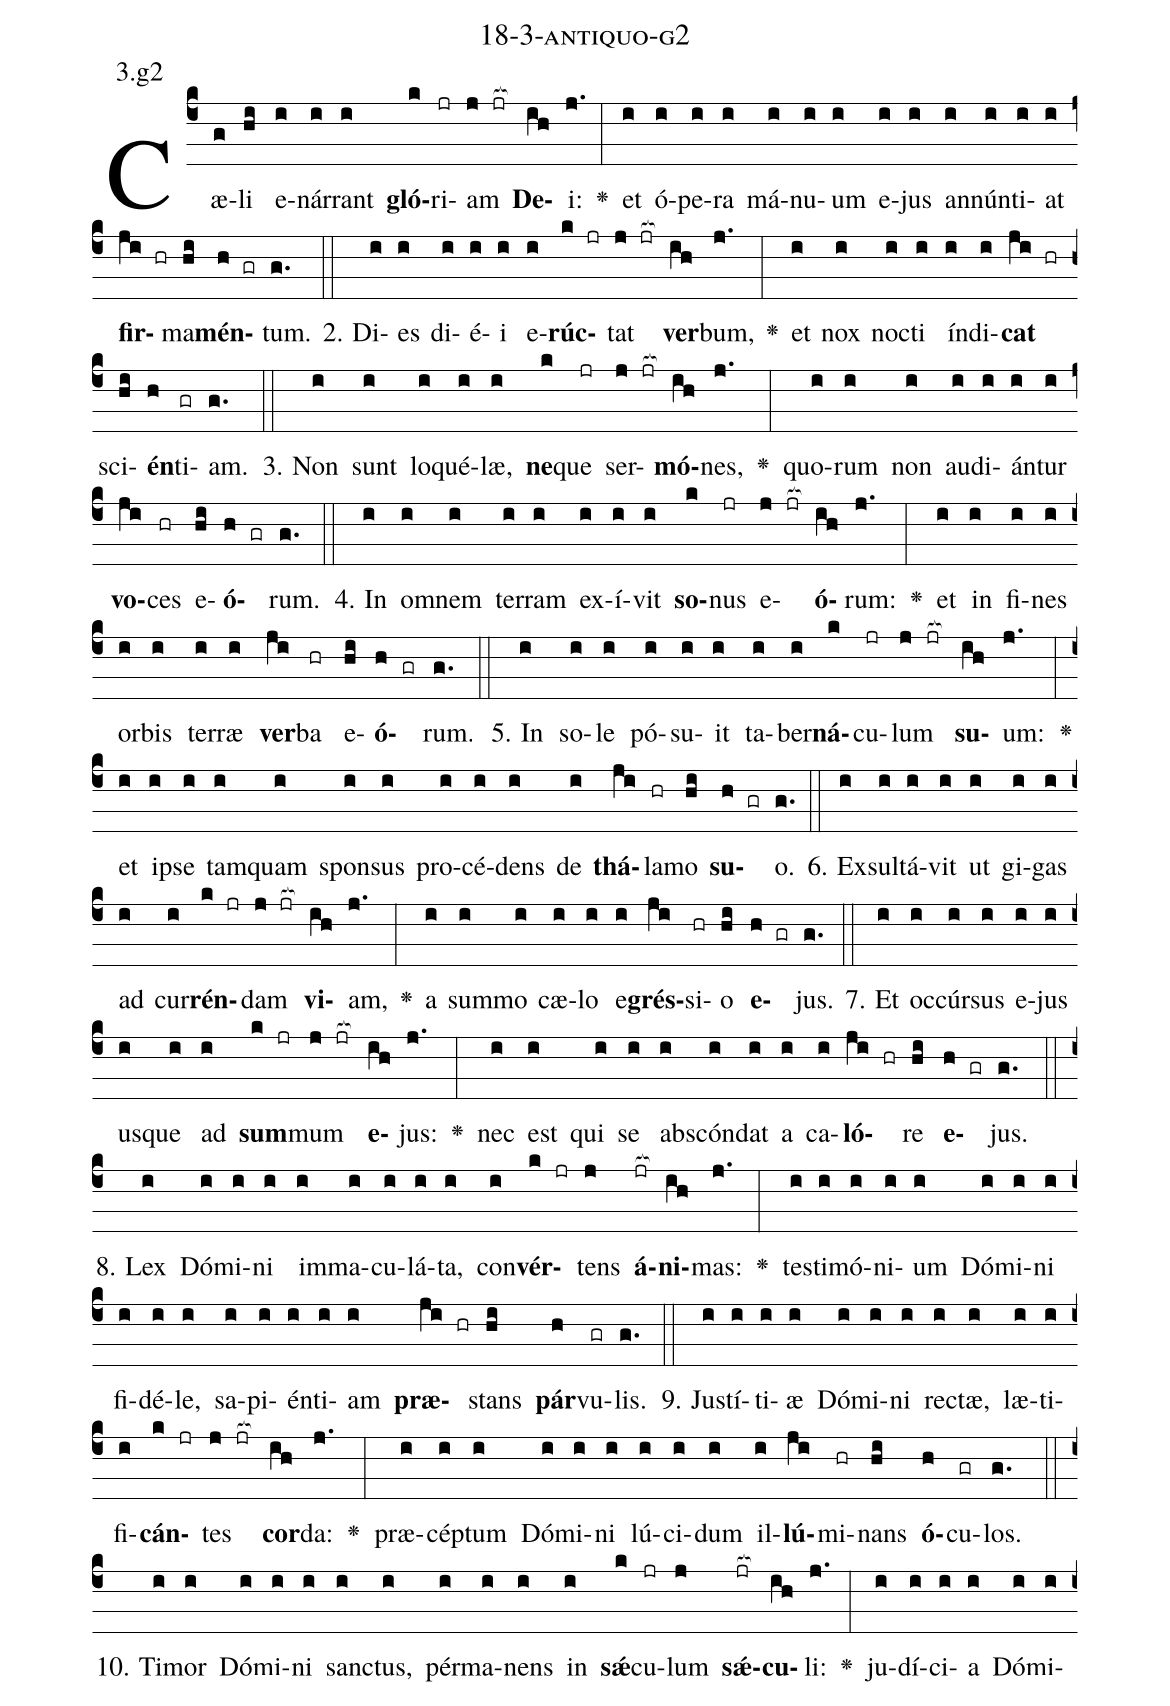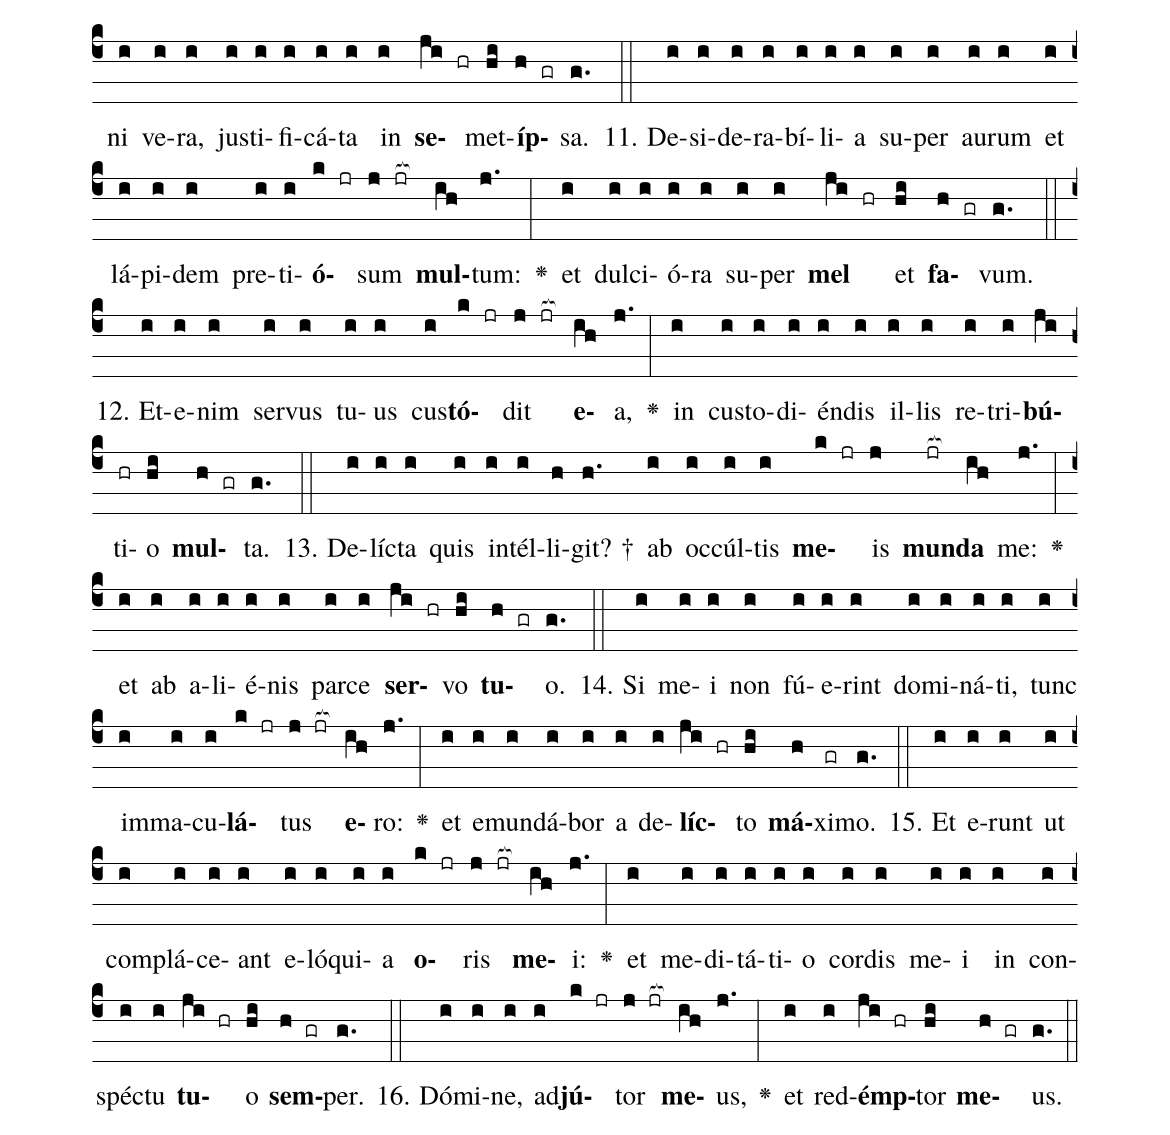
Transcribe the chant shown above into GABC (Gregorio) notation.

name: 18-3-antiquo-g2;
annotation: 3.g2;
%%
(c4)Cæ(g)li(hi) e(i)nár(i)rant(i) <b>gló</b>(k)ri(jr)am(j jr[ocb:1{]) <b>De</b>(ih[ocb:0}])i:(j.) <v>\greheightstar</v>(:) et(i) ó(i)pe(i)ra(i) má(i)nu(i)um(i) e(i)jus(i) an(i)nún(i)ti(i)at(i) <b>fir</b>(ji hr)ma(hi)<b>mén</b>(h gr)tum.(g.) (::)
2. Di(i)es(i) di(i)é(i)i(i) e(i)<b>rúc</b>(k jr)tat(j jr[ocb:1{]) <b>ver</b>(ih[ocb:0}])bum,(j.) <v>\greheightstar</v>(:) et(i) nox(i) noc(i)ti(i) ín(i)di(i)<b>cat</b>(ji hr) sci(hi)<b>én</b>(h)ti(gr)am.(g.) (::)
3. Non(i) sunt(i) lo(i)qué(i)læ,(i) <b>ne</b>(k)que(jr) ser(j jr[ocb:1{])<b>mó</b>(ih[ocb:0}])nes,(j.) <v>\greheightstar</v>(:) quo(i)rum(i) non(i) au(i)di(i)án(i)tur(i) <b>vo</b>(ji)ces(hr) e(hi)<b>ó</b>(h gr)rum.(g.) (::)
4. In(i) om(i)nem(i) ter(i)ram(i) ex(i)í(i)vit(i) <b>so</b>(k)nus(jr) e(j jr[ocb:1{])<b>ó</b>(ih[ocb:0}])rum:(j.) <v>\greheightstar</v>(:) et(i) in(i) fi(i)nes(i) or(i)bis(i) ter(i)ræ(i) <b>ver</b>(ji)ba(hr) e(hi)<b>ó</b>(h gr)rum.(g.) (::)
5. In(i) so(i)le(i) pó(i)su(i)it(i) ta(i)ber(i)<b>ná</b>(k)cu(jr)lum(j jr[ocb:1{]) <b>su</b>(ih[ocb:0}])um:(j.) <v>\greheightstar</v>(:) et(i) ip(i)se(i) tam(i)quam(i) spon(i)sus(i) pro(i)cé(i)dens(i) de(i) <b>thá</b>(ji)la(hr)mo(hi) <b>su</b>(h gr)o.(g.) (::)
6. Ex(i)sul(i)tá(i)vit(i) ut(i) gi(i)gas(i) ad(i) cur(i)<b>rén</b>(k jr)dam(j jr[ocb:1{]) <b>vi</b>(ih[ocb:0}])am,(j.) <v>\greheightstar</v>(:) a(i) sum(i)mo(i) cæ(i)lo(i) e(i)<b>grés</b>(ji)si(hr)o(hi) <b>e</b>(h gr)jus.(g.) (::)
7. Et(i) oc(i)cúr(i)sus(i) e(i)jus(i) us(i)que(i) ad(i) <b>sum</b>(k jr)mum(j jr[ocb:1{]) <b>e</b>(ih[ocb:0}])jus:(j.) <v>\greheightstar</v>(:) nec(i) est(i) qui(i) se(i) abs(i)cón(i)dat(i) a(i) ca(i)<b>ló</b>(ji hr)re(hi) <b>e</b>(h gr)jus.(g.) (::)
8. Lex(i) Dó(i)mi(i)ni(i) im(i)ma(i)cu(i)lá(i)ta,(i) con(i)<b>vér</b>(k jr)tens(j) <b>á</b>(jr[ocb:1{])<b>ni</b>(ih[ocb:0}])mas:(j.) <v>\greheightstar</v>(:) tes(i)ti(i)mó(i)ni(i)um(i) Dó(i)mi(i)ni(i) fi(i)dé(i)le,(i) sa(i)pi(i)én(i)ti(i)am(i) <b>præ</b>(ji hr)stans(hi) <b>pár</b>(h)vu(gr)lis.(g.) (::)
9. Jus(i)tí(i)ti(i)æ(i) Dó(i)mi(i)ni(i) rec(i)tæ,(i) læ(i)ti(i)fi(i)<b>cán</b>(k jr)tes(j jr[ocb:1{]) <b>cor</b>(ih[ocb:0}])da:(j.) <v>\greheightstar</v>(:) præ(i)cép(i)tum(i) Dó(i)mi(i)ni(i) lú(i)ci(i)dum(i) il(i)<b>lú</b>(ji)mi(hr)nans(hi) <b>ó</b>(h)cu(gr)los.(g.) (::)
10. Ti(i)mor(i) Dó(i)mi(i)ni(i) sanc(i)tus,(i) pér(i)ma(i)nens(i) in(i) <b>sǽ</b>(k)cu(jr)lum(j) <b>sǽ</b>(jr[ocb:1{])<b>cu</b>(ih[ocb:0}])li:(j.) <v>\greheightstar</v>(:) ju(i)dí(i)ci(i)a(i) Dó(i)mi(i)ni(i) ve(i)ra,(i) jus(i)ti(i)fi(i)cá(i)ta(i) in(i) <b>se</b>(ji hr)met(hi)<b>íp</b>(h gr)sa.(g.) (::)
11. De(i)si(i)de(i)ra(i)bí(i)li(i)a(i) su(i)per(i) au(i)rum(i) et(i) lá(i)pi(i)dem(i) pre(i)ti(i)<b>ó</b>(k jr)sum(j jr[ocb:1{]) <b>mul</b>(ih[ocb:0}])tum:(j.) <v>\greheightstar</v>(:) et(i) dul(i)ci(i)ó(i)ra(i) su(i)per(i) <b>mel</b>(ji hr) et(hi) <b>fa</b>(h gr)vum.(g.) (::)
12. Et(i)e(i)nim(i) ser(i)vus(i) tu(i)us(i) cus(i)<b>tó</b>(k jr)dit(j jr[ocb:1{]) <b>e</b>(ih[ocb:0}])a,(j.) <v>\greheightstar</v>(:) in(i) cus(i)to(i)di(i)én(i)dis(i) il(i)lis(i) re(i)tri(i)<b>bú</b>(ji)ti(hr)o(hi) <b>mul</b>(h gr)ta.(g.) (::)
13. De(i)líc(i)ta(i) quis(i) in(i)tél(i)li(h)git? †(h.) ab(i) oc(i)cúl(i)tis(i) <b>me</b>(k jr)is(j) <b>mun</b>(jr[ocb:1{])<b>da</b>(ih[ocb:0}]) me:(j.) <v>\greheightstar</v>(:) et(i) ab(i) a(i)li(i)é(i)nis(i) par(i)ce(i) <b>ser</b>(ji hr)vo(hi) <b>tu</b>(h gr)o.(g.) (::)
14. Si(i) me(i)i(i) non(i) fú(i)e(i)rint(i) do(i)mi(i)ná(i)ti,(i) tunc(i) im(i)ma(i)cu(i)<b>lá</b>(k jr)tus(j jr[ocb:1{]) <b>e</b>(ih[ocb:0}])ro:(j.) <v>\greheightstar</v>(:) et(i) e(i)mun(i)dá(i)bor(i) a(i) de(i)<b>líc</b>(ji hr)to(hi) <b>má</b>(h)xi(gr)mo.(g.) (::)
15. Et(i) e(i)runt(i) ut(i) com(i)plá(i)ce(i)ant(i) e(i)ló(i)qui(i)a(i) <b>o</b>(k jr)ris(j jr[ocb:1{]) <b>me</b>(ih[ocb:0}])i:(j.) <v>\greheightstar</v>(:) et(i) me(i)di(i)tá(i)ti(i)o(i) cor(i)dis(i) me(i)i(i) in(i) con(i)spéc(i)tu(i) <b>tu</b>(ji hr)o(hi) <b>sem</b>(h gr)per.(g.) (::)
16. Dó(i)mi(i)ne,(i) ad(i)<b>jú</b>(k jr)tor(j jr[ocb:1{]) <b>me</b>(ih[ocb:0}])us,(j.) <v>\greheightstar</v>(:) et(i) red(i)<b>émp</b>(ji hr)tor(hi) <b>me</b>(h gr)us.(g.) (::)
